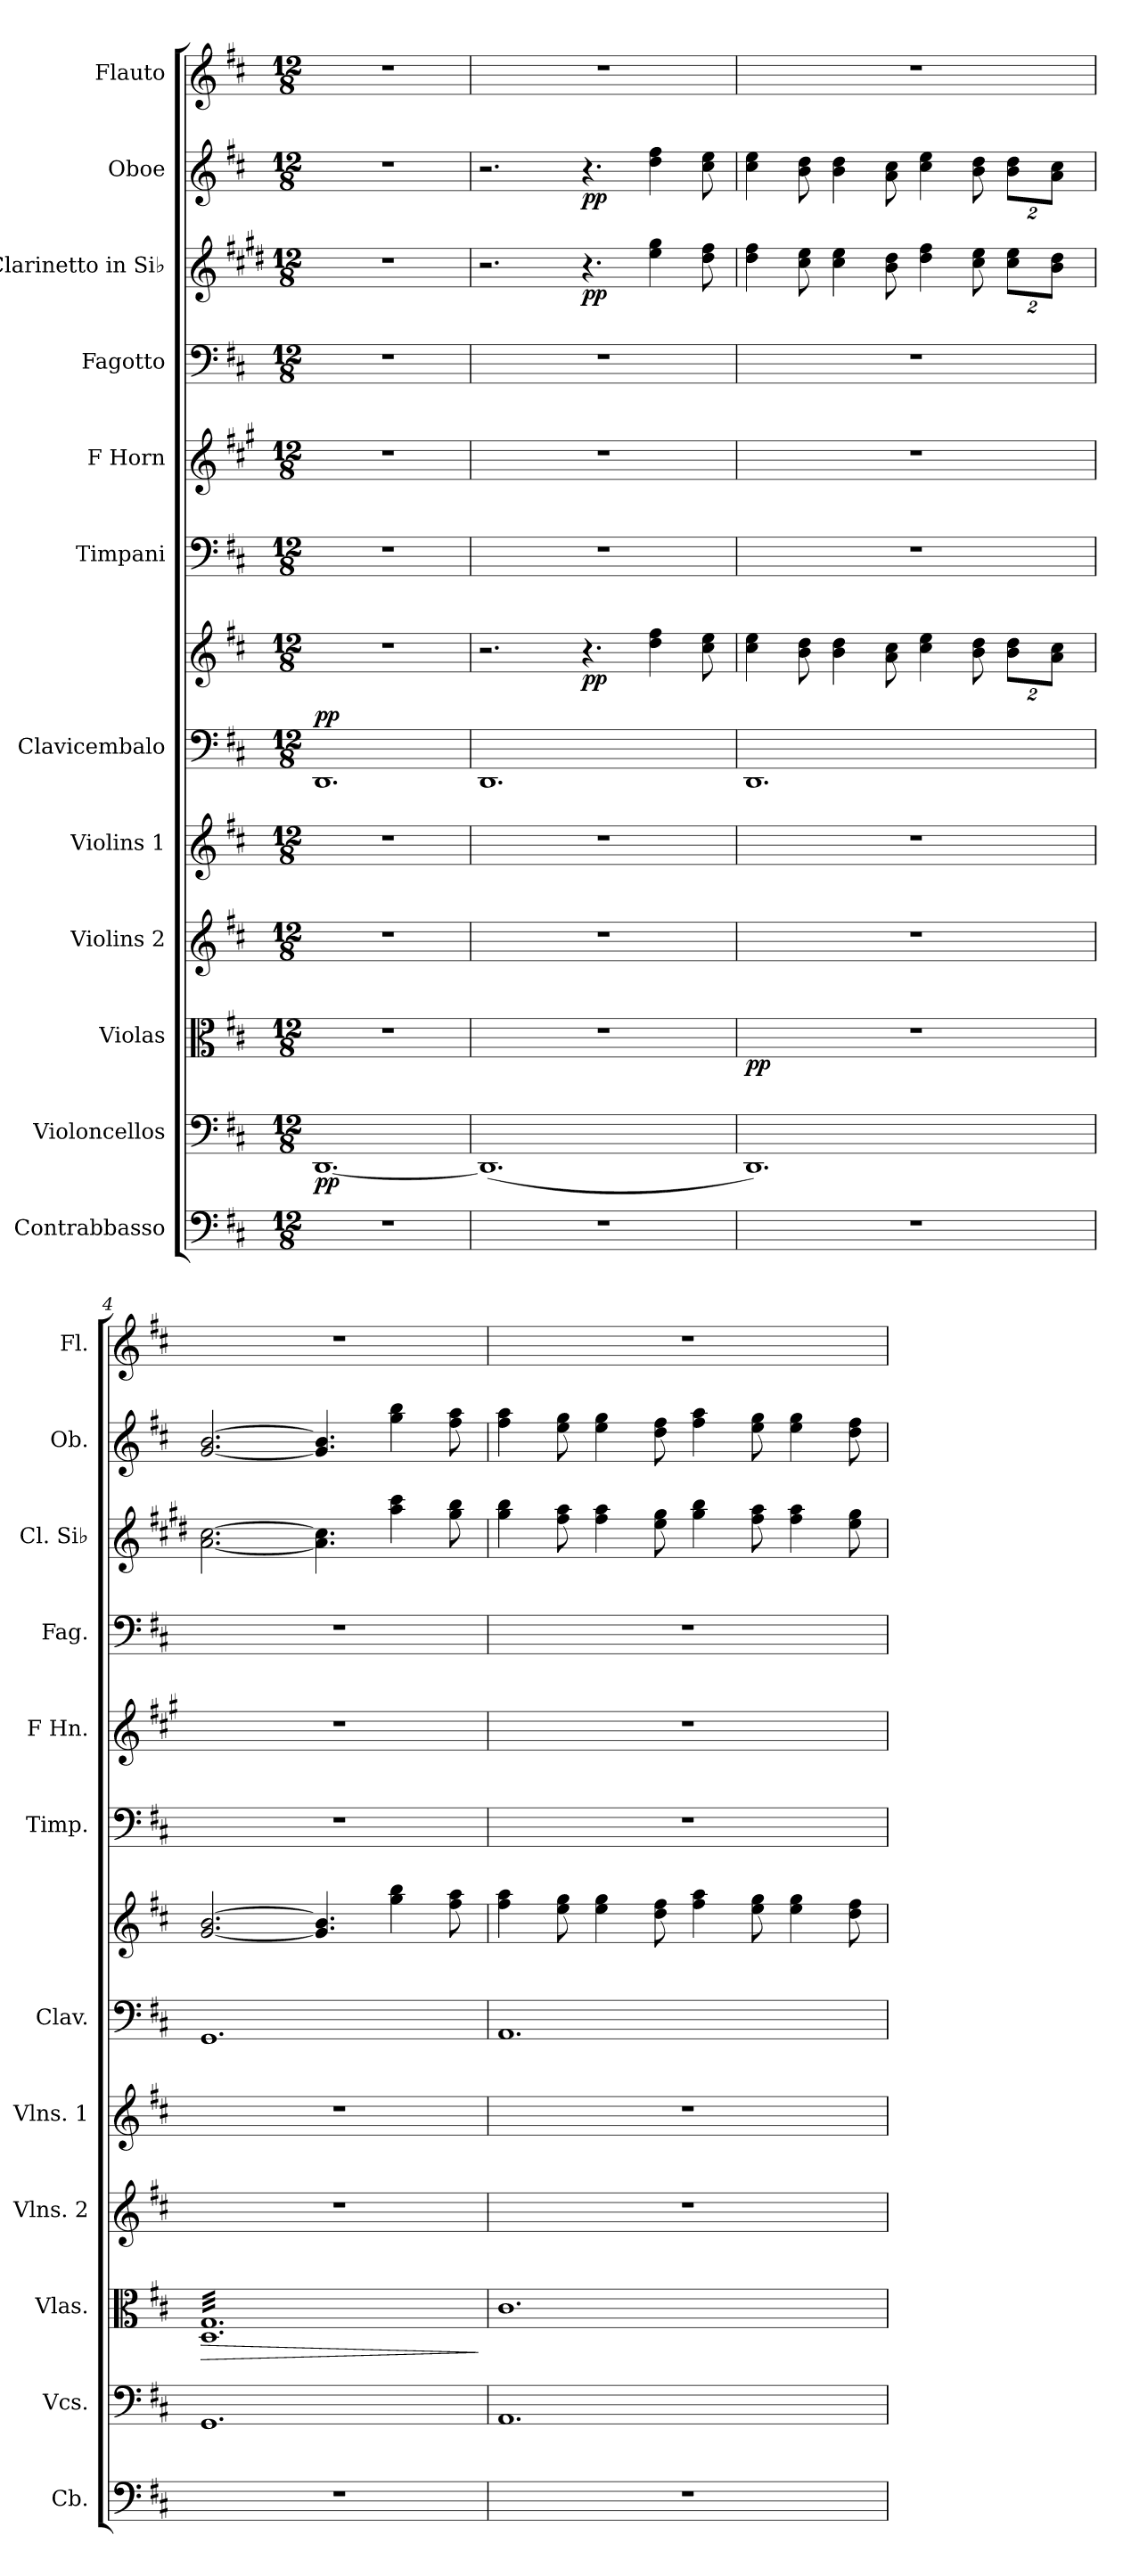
**kern	**kern	**dynam	**kern	**dynam	**kern	**kern	**kern	**kern	**dynam	**kern	**kern	**kern	**kern	**dynam	**kern	**dynam	**kern
*part12	*part11	*part11	*part10	*part10	*part9	*part8	*part7	*part7	*part7	*part6	*part5	*part4	*part3	*part3	*part2	*part2	*part1
*staff13	*staff12	*staff12	*staff11	*staff11	*staff10	*staff9	*staff8	*staff7	*staff7/8	*staff6	*staff5	*staff4	*staff3	*staff3	*staff2	*staff2	*staff1
*I"Contrabbasso	*I"Violoncellos	*	*I"Violas	*	*I"Violins 2	*I"Violins 1	*I"Clavicembalo	*	*	*I"Timpani	*I"F Horn	*I"Fagotto	*I"Clarinetto in Si♭	*	*I"Oboe	*	*I"Flauto
*I'Cb.	*I'Vcs.	*	*I'Vlas.	*	*I'Vlns. 2	*I'Vlns. 1	*I'Clav.	*	*	*I'Timp.	*I'F Hn.	*I'Fag.	*I'Cl. Si♭	*	*I'Ob.	*	*I'Fl.
*clefF4	*clefF4	*	*clefC3	*	*clefG2	*clefG2	*clefF4	*clefG2	*	*clefF4	*clefG2	*clefF4	*clefG2	*	*clefG2	*	*clefG2
*ITrd7c12	*	*	*	*	*	*	*	*	*	*	*ITrd4c7	*	*ITrd1c2	*	*	*	*
*k[f#c#]	*k[f#c#]	*	*k[f#c#]	*	*k[f#c#]	*k[f#c#]	*k[f#c#]	*k[f#c#]	*	*k[f#c#]	*k[f#c#]	*k[f#c#]	*k[f#c#]	*	*k[f#c#]	*	*k[f#c#]
*M12/8	*M12/8	*	*M12/8	*	*M12/8	*M12/8	*M12/8	*M12/8	*	*M12/8	*M12/8	*M12/8	*M12/8	*	*M12/8	*	*M12/8
*MM68	*MM68	*	*MM68	*	*MM68	*MM68	*MM68	*MM68	*	*MM68	*MM68	*MM68	*MM68	*	*MM68	*	*MM68
=1	=1	=1	=1	=1	=1	=1	=1	=1	=1	=1	=1	=1	=1	=1	=1	=1	=1
!	!	!LO:DY:b	!	!	!	!	!	!	!LO:DY:a=2	!	!	!	!	!	!	!	!
1.r	[1.DD	pp	1.r	.	1.r	1.r	1.DD	1.r	pp	1.r	1.r	1.r	1.r	.	1.r	.	1.r
=2	=2	=2	=2	=2	=2	=2	=2	=2	=2	=2	=2	=2	=2	=2	=2	=2	=2
1.r	(<1.DD]	.	1.r	.	1.r	1.r	1.DD	2.r	.	1.r	1.r	1.r	2.r	.	2.r	.	1.r
!	!	!	!	!	!	!	!	!	!LO:DY:b	!	!	!	!	!LO:DY:b	!	!LO:DY:b	!
.	.	.	.	.	.	.	.	4.r	pp	.	.	.	4.r	pp	4.r	pp	.
.	.	.	.	.	.	.	.	4dd\ 4ff#\	.	.	.	.	4dd\ 4ff#\	.	4dd\ 4ff#\	.	.
.	.	.	.	.	.	.	.	8cc#\ 8ee\	.	.	.	.	8cc#\ 8ee\	.	8cc#\ 8ee\	.	.
=3	=3	=3	=3	=3	=3	=3	=3	=3	=3	=3	=3	=3	=3	=3	=3	=3	=3
!	!	!	!	!LO:DY:b	!	!	!	!	!	!	!	!	!	!	!	!	!
1.r	1.DD)	.	1.r	pp	1.r	1.r	1.DD	4cc#\ 4ee\	.	1.r	1.r	1.r	4cc#\ 4ee\	.	4cc#\ 4ee\	.	1.r
.	.	.	.	.	.	.	.	8b\ 8dd\	.	.	.	.	8b\ 8dd\	.	8b\ 8dd\	.	.
.	.	.	.	.	.	.	.	4b\ 4dd\	.	.	.	.	4b\ 4dd\	.	4b\ 4dd\	.	.
.	.	.	.	.	.	.	.	8a\ 8cc#\	.	.	.	.	8a\ 8cc#\	.	8a\ 8cc#\	.	.
.	.	.	.	.	.	.	.	4cc#\ 4ee\	.	.	.	.	4cc#\ 4ee\	.	4cc#\ 4ee\	.	.
.	.	.	.	.	.	.	.	8b\ 8dd\	.	.	.	.	8b\ 8dd\	.	8b\ 8dd\	.	.
*	*	*	*	*	*	*	*	*Xbrackettup	*	*	*	*	*Xbrackettup	*	*Xbrackettup	*	*
.	.	.	.	.	.	.	.	16%3b\ 16%3dd\L	.	.	.	.	16%3b\ 16%3dd\L	.	16%3b\ 16%3dd\L	.	.
.	.	.	.	.	.	.	.	16%3a\ 16%3cc#\J	.	.	.	.	16%3a\ 16%3cc#\J	.	16%3a\ 16%3cc#\J	.	.
=4	=4	=4	=4	=4	=4	=4	=4	=4	=4	=4	=4	=4	=4	=4	=4	=4	=4
!	!	!	!	!LO:HP:b	!	!	!	!	!	!	!	!	!	!	!	!	!
*	*	*	*tremolo	*	*	*	*	*	*	*	*	*	*	*	*	*	*
1.r	1.GG	.	32D 32GLLL	>	1.r	1.r	1.GG	[2.g/ [2.b/	.	1.r	1.r	1.r	[2.g\ [2.b\	.	[2.g/ [2.b/	.	1.r
.	.	.	32D 32G	.	.	.	.	.	.	.	.	.	.	.	.	.	.
.	.	.	32D 32G	.	.	.	.	.	.	.	.	.	.	.	.	.	.
.	.	.	32D 32G	.	.	.	.	.	.	.	.	.	.	.	.	.	.
.	.	.	32D 32G	.	.	.	.	.	.	.	.	.	.	.	.	.	.
.	.	.	32D 32G	.	.	.	.	.	.	.	.	.	.	.	.	.	.
.	.	.	32D 32G	.	.	.	.	.	.	.	.	.	.	.	.	.	.
.	.	.	32D 32G	.	.	.	.	.	.	.	.	.	.	.	.	.	.
.	.	.	32D 32G	.	.	.	.	.	.	.	.	.	.	.	.	.	.
.	.	.	32D 32G	.	.	.	.	.	.	.	.	.	.	.	.	.	.
.	.	.	32D 32G	.	.	.	.	.	.	.	.	.	.	.	.	.	.
.	.	.	32D 32G	.	.	.	.	.	.	.	.	.	.	.	.	.	.
.	.	.	32D 32G	.	.	.	.	.	.	.	.	.	.	.	.	.	.
.	.	.	32D 32G	.	.	.	.	.	.	.	.	.	.	.	.	.	.
.	.	.	32D 32G	.	.	.	.	.	.	.	.	.	.	.	.	.	.
.	.	.	32D 32G	.	.	.	.	.	.	.	.	.	.	.	.	.	.
.	.	.	32D 32G	.	.	.	.	.	.	.	.	.	.	.	.	.	.
.	.	.	32D 32G	.	.	.	.	.	.	.	.	.	.	.	.	.	.
.	.	.	32D 32G	.	.	.	.	.	.	.	.	.	.	.	.	.	.
.	.	.	32D 32G	.	.	.	.	.	.	.	.	.	.	.	.	.	.
.	.	.	32D 32G	.	.	.	.	.	.	.	.	.	.	.	.	.	.
.	.	.	32D 32G	.	.	.	.	.	.	.	.	.	.	.	.	.	.
.	.	.	32D 32G	.	.	.	.	.	.	.	.	.	.	.	.	.	.
.	.	.	32D 32G	.	.	.	.	.	.	.	.	.	.	.	.	.	.
.	.	.	32D 32G	.	.	.	.	4.g/] 4.b/]	.	.	.	.	4.g\] 4.b\]	.	4.g/] 4.b/]	.	.
.	.	.	32D 32G	.	.	.	.	.	.	.	.	.	.	.	.	.	.
.	.	.	32D 32G	.	.	.	.	.	.	.	.	.	.	.	.	.	.
.	.	.	32D 32G	.	.	.	.	.	.	.	.	.	.	.	.	.	.
.	.	.	32D 32G	.	.	.	.	.	.	.	.	.	.	.	.	.	.
.	.	.	32D 32G	.	.	.	.	.	.	.	.	.	.	.	.	.	.
.	.	.	32D 32G	.	.	.	.	.	.	.	.	.	.	.	.	.	.
.	.	.	32D 32G	.	.	.	.	.	.	.	.	.	.	.	.	.	.
.	.	.	32D 32G	.	.	.	.	.	.	.	.	.	.	.	.	.	.
.	.	.	32D 32G	.	.	.	.	.	.	.	.	.	.	.	.	.	.
.	.	.	32D 32G	.	.	.	.	.	.	.	.	.	.	.	.	.	.
.	.	.	32D 32G	.	.	.	.	.	.	.	.	.	.	.	.	.	.
.	.	.	32D 32G	.	.	.	.	4gg\ 4bb\	.	.	.	.	4gg\ 4bb\	.	4gg\ 4bb\	.	.
.	.	.	32D 32G	.	.	.	.	.	.	.	.	.	.	.	.	.	.
.	.	.	32D 32G	.	.	.	.	.	.	.	.	.	.	.	.	.	.
.	.	.	32D 32G	.	.	.	.	.	.	.	.	.	.	.	.	.	.
.	.	.	32D 32G	.	.	.	.	.	.	.	.	.	.	.	.	.	.
.	.	.	32D 32G	.	.	.	.	.	.	.	.	.	.	.	.	.	.
.	.	.	32D 32G	.	.	.	.	.	.	.	.	.	.	.	.	.	.
.	.	.	32D 32G	.	.	.	.	.	.	.	.	.	.	.	.	.	.
.	.	.	32D 32G	.	.	.	.	8ff#\ 8aa\	.	.	.	.	8ff#\ 8aa\	.	8ff#\ 8aa\	.	.
.	.	.	32D 32G	.	.	.	.	.	.	.	.	.	.	.	.	.	.
.	.	.	32D 32G	.	.	.	.	.	.	.	.	.	.	.	.	.	.
.	.	.	32D 32GJJJ	.	.	.	.	.	.	.	.	.	.	.	.	.	.
*	*	*	*Xtremolo	*	*	*	*	*	*	*	*	*	*	*	*	*	*
.	.	.	.	]	.	.	.	.	.	.	.	.	.	.	.	.	.
!!LO:PB:g=z
=5	=5	=5	=5	=5	=5	=5	=5	=5	=5	=5	=5	=5	=5	=5	=5	=5	=5
1.r	1.AA	.	1.c#	.	1.r	1.r	1.AA	4ff#\ 4aa\	.	1.r	1.r	1.r	4ff#\ 4aa\	.	4ff#\ 4aa\	.	1.r
.	.	.	.	.	.	.	.	8ee\ 8gg\	.	.	.	.	8ee\ 8gg\	.	8ee\ 8gg\	.	.
.	.	.	.	.	.	.	.	4ee\ 4gg\	.	.	.	.	4ee\ 4gg\	.	4ee\ 4gg\	.	.
.	.	.	.	.	.	.	.	8dd\ 8ff#\	.	.	.	.	8dd\ 8ff#\	.	8dd\ 8ff#\	.	.
.	.	.	.	.	.	.	.	4ff#\ 4aa\	.	.	.	.	4ff#\ 4aa\	.	4ff#\ 4aa\	.	.
.	.	.	.	.	.	.	.	8ee\ 8gg\	.	.	.	.	8ee\ 8gg\	.	8ee\ 8gg\	.	.
.	.	.	.	.	.	.	.	4ee\ 4gg\	.	.	.	.	4ee\ 4gg\	.	4ee\ 4gg\	.	.
.	.	.	.	.	.	.	.	8dd\ 8ff#\	.	.	.	.	8dd\ 8ff#\	.	8dd\ 8ff#\	.	.
=	=	=	=	=	=	=	=	=	=	=	=	=	=	=	=	=	=
*-	*-	*-	*-	*-	*-	*-	*-	*-	*-	*-	*-	*-	*-	*-	*-	*-	*-
